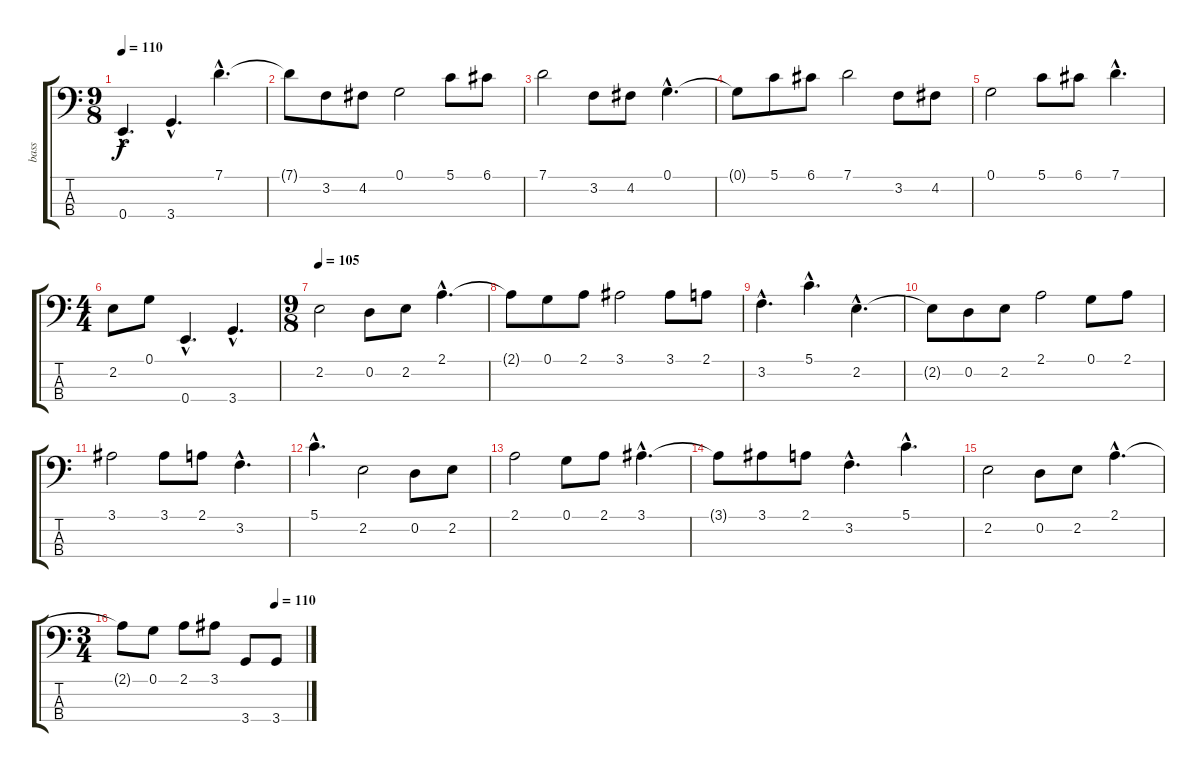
\track ("bass" "bass") {instrument electricbassfinger}
\staff {score tabs}
\tuning (G2 D2 A1 E1) {hide}
\ts (9 8)
\tempo 110
\clef f4
\ks c
0.4{hac}.4{d dy f} 3.4{hac}.4{d} 7.1{hac}.4{d} |
7.1{t}.8 3.2.8 4.2.8 0.1.2 5.1.8 6.1.8 |
7.1.2 3.2.8 4.2.8 0.1{hac}.4{d} |
0.1{t}.8 5.1.8 6.1.8 7.1.2 3.2.8 4.2.8 |
0.1.2 5.1.8 6.1.8 7.1{hac}.4{d} |
\ts (4 4)
2.2.8 0.1.8 0.4{hac}.4{d} 3.4{hac}.4{d} |
\ts (9 8)
\tempo 105
2.2.2 0.2.8 2.2.8 2.1{hac}.4{d} |
2.1{t}.8 0.1.8 2.1.8 3.1.2 3.1.8 2.1.8 |
3.2{hac}.4{d} 5.1{hac}.4{d} 2.2{hac}.4{d} |
2.2{t}.8 0.2.8 2.2.8 2.1.2 0.1.8 2.1.8 |
3.1.2 3.1.8 2.1.8 3.2{hac}.4{d} |
5.1{hac}.4{d} 2.2.2 0.2.8 2.2.8 |
2.1.2 0.1.8 2.1.8 3.1{hac}.4{d} |
3.1{t}.8 3.1.8 2.1.8 3.2{hac}.4{d} 5.1{hac}.4{d} |
2.2.2 0.2.8 2.2.8 2.1{hac}.4{d} |
\ts (3 4)
\tempo (110 0.8333333333333334)
2.1{t}.8 0.1.8 2.1.8 3.1.8 3.4.8 3.4.8
